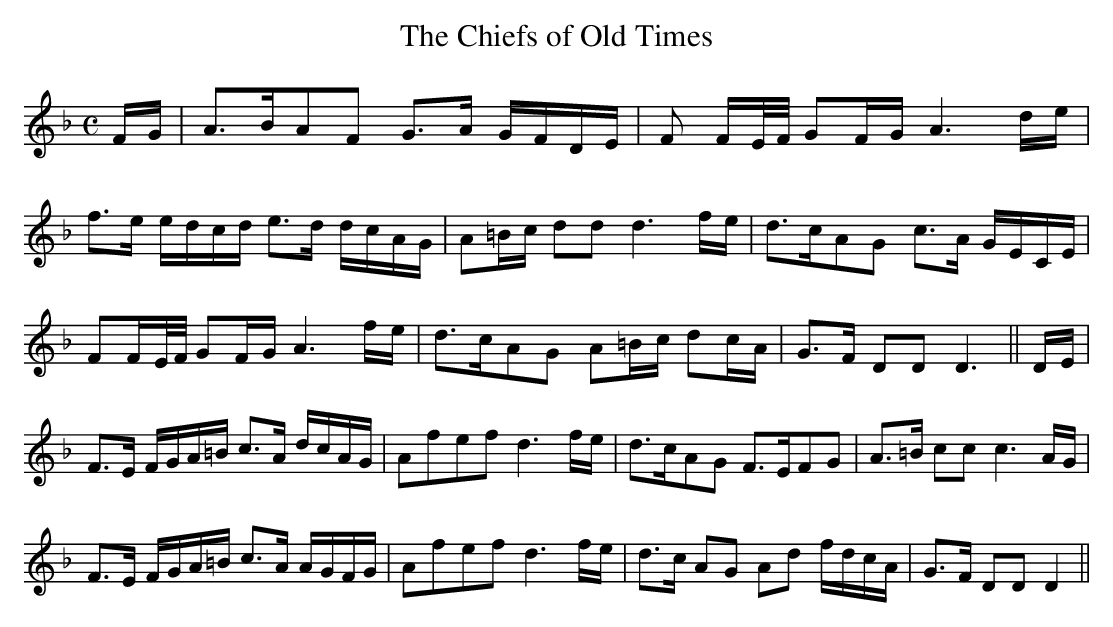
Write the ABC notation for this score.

X:1
T:Chiefs of Old Times, The
M:C
L:1/8
K:Dmin
F/G/|A>BAF G>A G/F/D/E/|F F/E/4F/4 GF/G/ A3 d/e/|
f>e e/d/c/d/ e>d d/c/A/G/|A=B/c/ dd d3 f/e/|d>cAG c>A G/E/C/E/|
FF/E/4F/4 GF/G/ A3 f/e/|d>cAG A=B/c/ dc/A/|G>F DD D3||D/E/|
F>E F/G/A/=B/ c>A d/c/A/G/|Afef d3 f/e/|d>cAG F>EFG|A>=B cc c3 A/G/|
F>E F/G/A/=B/ c>A A/G/F/G/|Afef d3 f/e/|d>c AG Ad f/d/c/A/|G>F DD D2||
